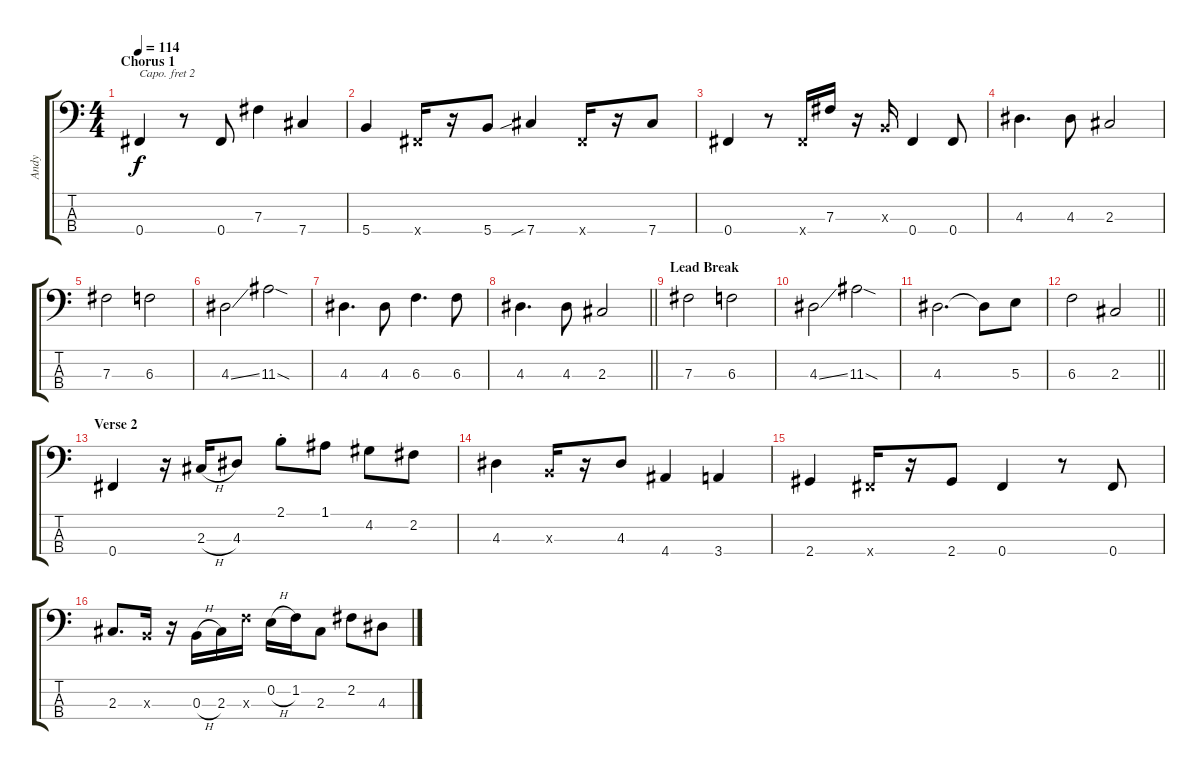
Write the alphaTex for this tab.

\track ("Andy" "Andy") {instrument electricbassfinger}
\staff {score tabs}
\capo 2
\tuning (G2 D2 A1 E1) {hide}
\ts (4 4)
\section ("" "Chorus 1")
\tempo 114
\clef f4
\ks c
0.4.4{dy f} r.8 0.4.8 7.3.4 7.4.4 |
5.4.4 0.4{x}.16 r.16 5.4.8 7.4{sib}.4 0.4{x}.16 r.16 7.4.8 |
0.4.4 r.8 0.4{x}.16 7.3.16 r.16 0.3{x}.16 0.4.4 0.4.8 |
4.3.4{d} 4.3.8 2.3.2 |
7.3.2 6.3.2 |
4.3{ss}.2 11.3{sod}.2 |
4.3.4{d} 4.3.8 6.3.4{d} 6.3.8 |
\barLineRight lightlight
4.3.4{d} 4.3.8 2.3.2 |
\section ("" "Lead Break")
7.3.2 6.3.2 |
4.3{ss}.2 11.3{sod}.2 |
4.3.2{d} 4.3{t}.8 5.3.8 |
\barLineRight lightlight
6.3.2 2.3.2 |
\section ("" "Verse 2")
0.4.4 r.16 2.3{h}.16 4.3.8 2.1{st}.8 1.1.8 4.2.8 2.2.8 |
4.3.4 0.3{x}.16 r.16 4.3.8 4.4.4 3.4.4 |
2.4.4 0.4{x}.16 r.16 2.4.8 0.4.4 r.8 0.4.8 |
2.3.8{d} 0.3{x}.16 r.16 0.3{h}.16 2.3.16 6.3{x}.16 0.2{h}.16 1.2.16 2.3.8 2.2.8 4.3.8
